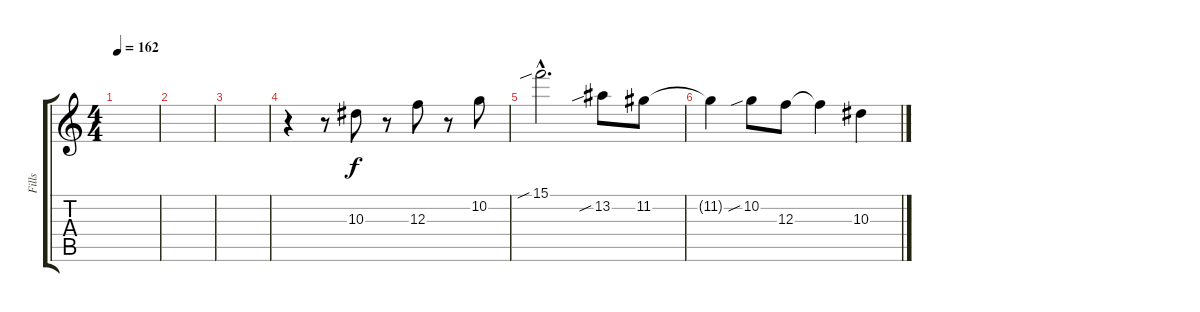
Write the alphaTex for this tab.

\track ("Fills" "Fills") {instrument distortionguitar}
\staff {score tabs}
\tuning (D4 A3 F3 C3 G2 D2) {hide}
\ts (4 4)
\tempo 162
\clef g2
\ks c
|
|
|
r.4 r.8 10.3.8 r.8 12.3.8 r.8 10.2.8 |
15.1{sib hac}.2{d} 13.2{sib}.8 11.2.8 |
11.2{t}.4 10.2{sib}.8 12.3.8 12.3{t}.4 10.3.4
